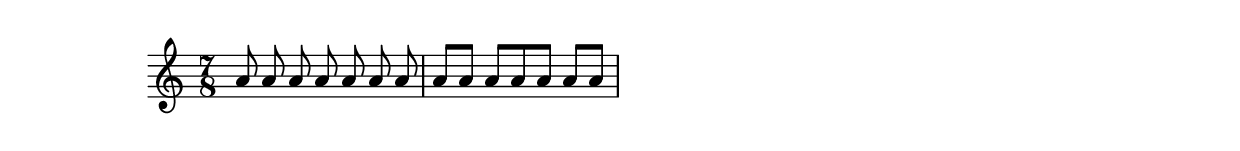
% Do not edit this file; it is automatically
% generated from Documentation/snippets/new
% This file is in the public domain.
%% Note: this file works from version 2.13.29
\version "2.13.29"

\header {
%% Translation of GIT committish: 0b55335aeca1de539bf1125b717e0c21bb6fa31b
  texidoces = "
No está especificada ninguna agrupación predeterminada automática
de las barras para el compás de 7/8, de forma que si se requieren
barras automáticas se debe especificar la forma de agrupamiento.
Por ejemplo, para agrupar todas las barras en la forma 2-3-2 en el
compás de 7/8, especificamos los finales de barra en 2/8 y 5/8:

"
  doctitlees = "Agrupamiento de las barras en el compás de 7/8"


%% Translation of GIT committish: 0a868be38a775ecb1ef935b079000cebbc64de40
texidocde = "
Es gibt keine automatischen Balkengruppen für 7/8-Takte.  Wenn diese
Taktart benötigt wird, müssen die Gruppierungen definiert werden.  Um
beispielsweise alle Noten in 2/8-3/8-2/8 aufzuteilen, müssen Balkenenden
für 2/8 und 5/8 definiert werden:

"
  doctitlede = "Balkengruppen für 7/8-Takte"


%% Translation of GIT committish: 548076f550a2b7fb09f1260f0e5e2bb028ad396c
texidocfr = "
Aucune règle de ligature automatique n'est disponible pour une mesure à
7/8.  Il faudra donc, en pareil cas, définir vous-même les règles de
regroupement.  Pour, par exemple, ligaturer sur la base de 2/8-3/8-2/8,
il faudra donc définir les terminaisons de 2/8 et 5/8 :

"
  doctitlefr = "Règle de ligature dans une mesure à 7/8"

  lsrtags = "rhythms"
  texidoc = "
There is no default beat structure specified for 7/8 time,
so if automatic beams are required the structure must be specified.  For
example, to group all beams 2-3-2 in 7/8 time, specify the
beat structure to be (2 3 2):
"
  doctitle = "Beam grouping in 7/8 time"
} % begin verbatim


\relative c'' {
  \time 7/8
  % rhythm 2-3-2
  a8 a a a a a a
  \set Score.beatStructure = #'(2 3 2)
  a8 a a a a a a
}
